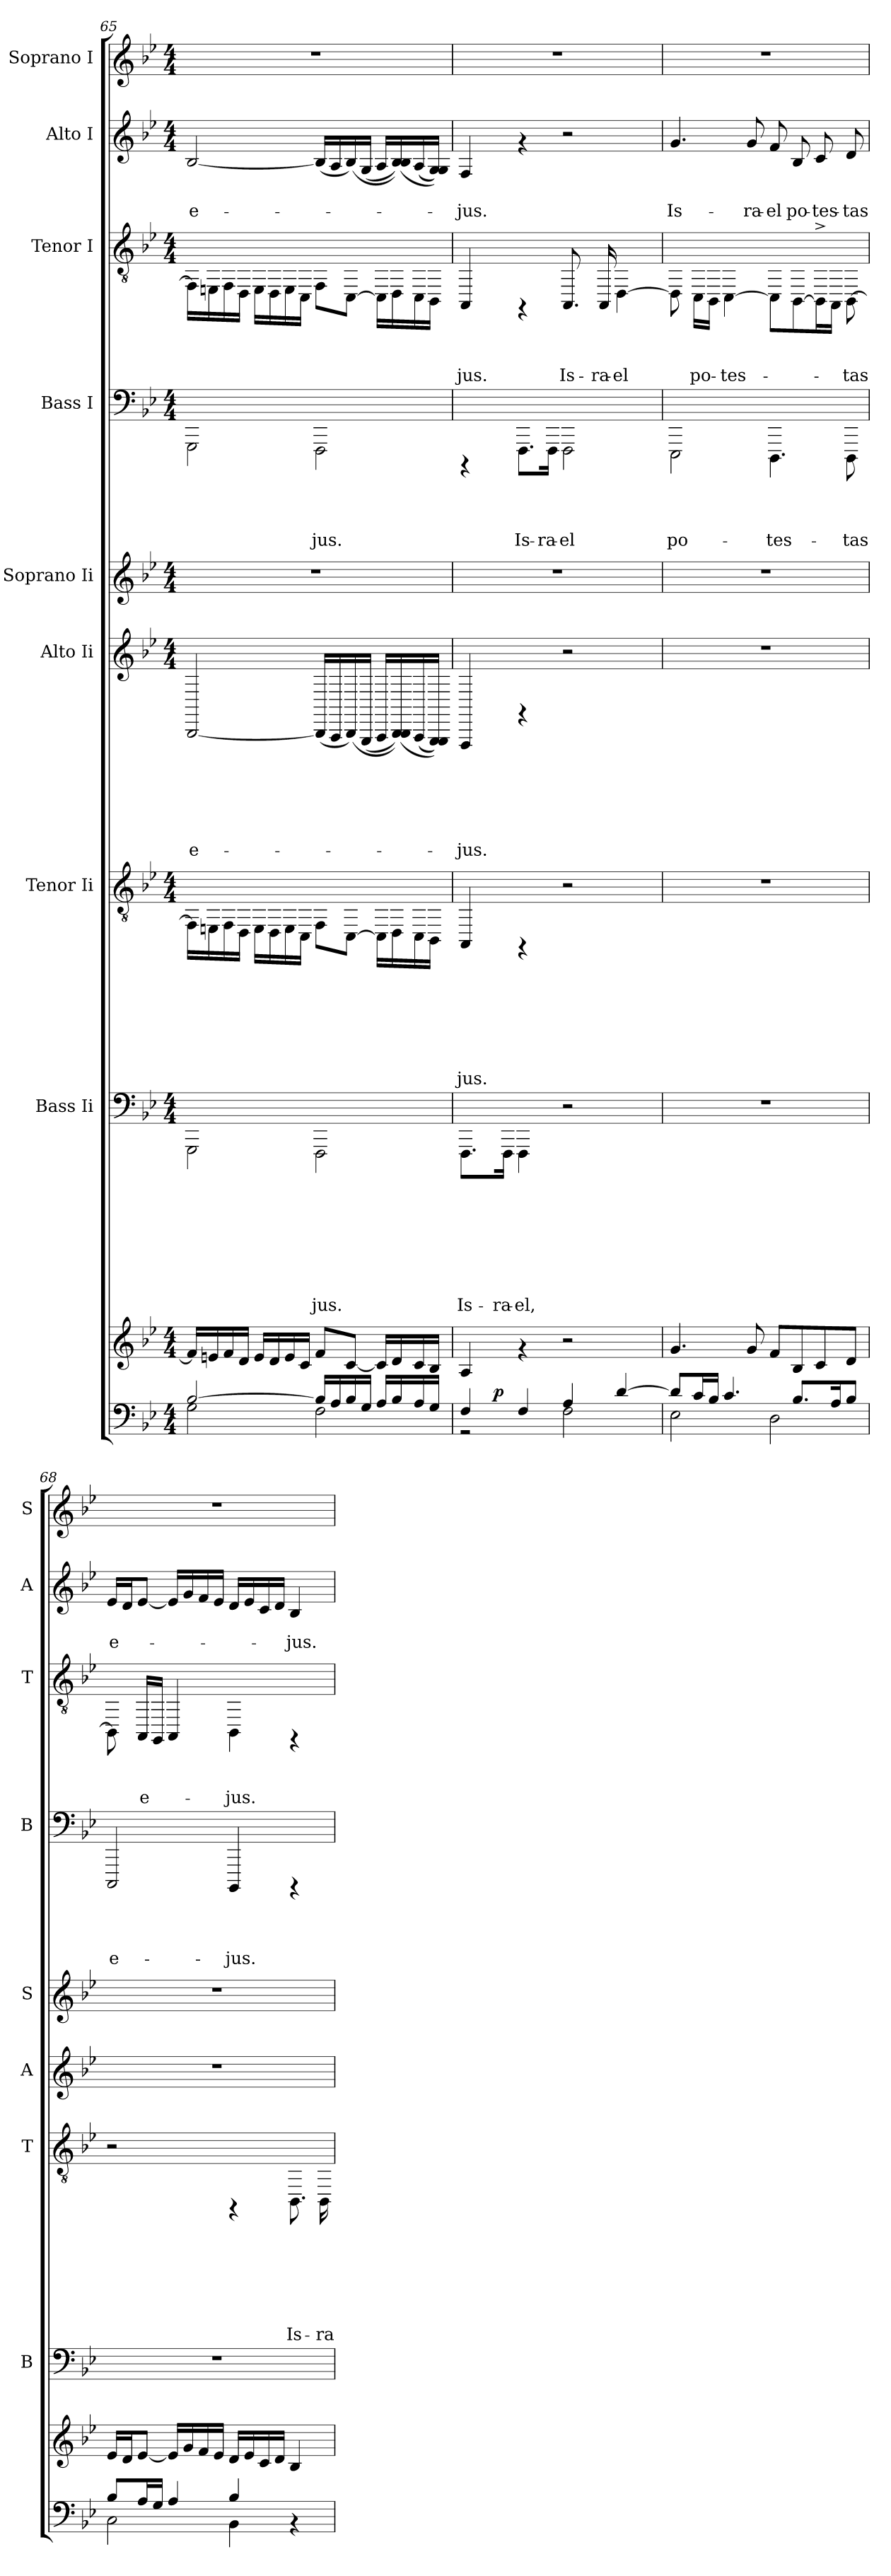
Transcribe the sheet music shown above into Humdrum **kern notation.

**kern	**kern	**dynam	**kern	**text	**text	**text	**text	**text	**text	**text	**text	**kern	**text	**text	**text	**text	**text	**text	**text	**kern	**text	**text	**text	**text	**text	**text	**kern	**kern	**text	**text	**text	**text	**kern	**text	**text	**text	**kern	**text	**text	**kern
*part9	*part9	*part9	*part8	*part8	*part8	*part8	*part8	*part8	*part8	*part8	*part8	*part7	*part7	*part7	*part7	*part7	*part7	*part7	*part7	*part6	*part6	*part6	*part6	*part6	*part6	*part6	*part5	*part4	*part4	*part4	*part4	*part4	*part3	*part3	*part3	*part3	*part2	*part2	*part2	*part1
*staff10	*staff9	*staff9/10	*staff8	*staff8	*staff8	*staff8	*staff8	*staff8	*staff8	*staff8	*staff8	*staff7	*staff7	*staff7	*staff7	*staff7	*staff7	*staff7	*staff7	*staff6	*staff6	*staff6	*staff6	*staff6	*staff6	*staff6	*staff5	*staff4	*staff4	*staff4	*staff4	*staff4	*staff3	*staff3	*staff3	*staff3	*staff2	*staff2	*staff2	*staff1
*	*	*	*I"Bass Ii	*	*	*	*	*	*	*	*	*I"Tenor Ii	*	*	*	*	*	*	*	*I"Alto Ii	*	*	*	*	*	*	*I"Soprano Ii	*I"Bass I	*	*	*	*	*I"Tenor I	*	*	*	*I"Alto I	*	*	*I"Soprano I
*	*	*	*I'B	*	*	*	*	*	*	*	*	*I'T	*	*	*	*	*	*	*	*I'A	*	*	*	*	*	*	*I'S	*I'B	*	*	*	*	*I'T	*	*	*	*I'A	*	*	*I'S
*clefF4	*clefG2	*	*clefF4	*	*	*	*	*	*	*	*	*clefGv2	*	*	*	*	*	*	*	*clefG2	*	*	*	*	*	*	*clefG2	*clefF4	*	*	*	*	*clefGv2	*	*	*	*clefG2	*	*	*clefG2
*k[b-e-]	*k[b-e-]	*	*k[b-e-]	*	*	*	*	*	*	*	*	*k[b-e-]	*	*	*	*	*	*	*	*k[b-e-]	*	*	*	*	*	*	*k[b-e-]	*k[b-e-]	*	*	*	*	*k[b-e-]	*	*	*	*k[b-e-]	*	*	*k[b-e-]
*B-:	*B-:	*	*B-:	*	*	*	*	*	*	*	*	*B-:	*	*	*	*	*	*	*	*B-:	*	*	*	*	*	*	*B-:	*B-:	*	*	*	*	*B-:	*	*	*	*B-:	*	*	*B-:
*M4/4	*M4/4	*	*M4/4	*	*	*	*	*	*	*	*	*M4/4	*	*	*	*	*	*	*	*M4/4	*	*	*	*	*	*	*M4/4	*M4/4	*	*	*	*	*M4/4	*	*	*	*M4/4	*	*	*M4/4
=65	=65	=65	=65	=65	=65	=65	=65	=65	=65	=65	=65	=65	=65	=65	=65	=65	=65	=65	=65	=65	=65	=65	=65	=65	=65	=65	=65	=65	=65	=65	=65	=65	=65	=65	=65	=65	=65	=65	=65	=65
*^	*	*	*	*	*	*	*	*	*	*	*	*	*	*	*	*	*	*	*	*	*	*	*	*	*	*	*	*	*	*	*	*	*	*	*	*	*	*	*	*
!	!	!	!	!	!	!	!	!	!	!	!	!	!	!	!	!	!	!	!	!	!	!	!	!	!	!	!LO:LY:b	!	!	!	!	!	!	!	!	!	!	!	!	!LO:LY:b	!
[>2B-/	2G\	16f/LL]	.	2GGG\	.	.	.	.	.	.	.	.	16FF\LL]	.	.	.	.	.	.	.	[<2BBB-/	.	.	.	.	.	e-	1r	2GGG\	.	.	.	.	16FF\LL]	.	.	.	[<2B-/	.	e-	1r
.	.	16en/	.	.	.	.	.	.	.	.	.	.	16EEn\	.	.	.	.	.	.	.	.	.	.	.	.	.	.	.	.	.	.	.	.	16EEn\	.	.	.	.	.	.	.
.	.	16f/	.	.	.	.	.	.	.	.	.	.	16FF\	.	.	.	.	.	.	.	.	.	.	.	.	.	.	.	.	.	.	.	.	16FF\	.	.	.	.	.	.	.
.	.	16d/JJ	.	.	.	.	.	.	.	.	.	.	16DD\JJ	.	.	.	.	.	.	.	.	.	.	.	.	.	.	.	.	.	.	.	.	16DD\JJ	.	.	.	.	.	.	.
.	.	16e/LL	.	.	.	.	.	.	.	.	.	.	16EE\LL	.	.	.	.	.	.	.	.	.	.	.	.	.	.	.	.	.	.	.	.	16EE\LL	.	.	.	.	.	.	.
.	.	16d/	.	.	.	.	.	.	.	.	.	.	16DD\	.	.	.	.	.	.	.	.	.	.	.	.	.	.	.	.	.	.	.	.	16DD\	.	.	.	.	.	.	.
.	.	16e/	.	.	.	.	.	.	.	.	.	.	16EE\	.	.	.	.	.	.	.	.	.	.	.	.	.	.	.	.	.	.	.	.	16EE\	.	.	.	.	.	.	.
.	.	16c/JJ	.	.	.	.	.	.	.	.	.	.	16CC\JJ	.	.	.	.	.	.	.	.	.	.	.	.	.	.	.	.	.	.	.	.	16CC\JJ	.	.	.	.	.	.	.
!	!	!	!	!	!	!	!	!	!	!	!	!LO:LY:b	!	!	!	!	!	!	!	!	!	!	!	!	!	!	!	!	!	!	!	!	!LO:LY:b	!	!	!	!	!	!	!	!
16B-/LL]	2F\	8f/L	.	2FFF\	.	.	.	.	.	.	.	-jus.	8FF\L	.	.	.	.	.	.	.	(>16BBB-/LL]	.	.	.	.	.	.	.	2FFF\	.	.	.	-jus.	8FF\L	.	.	.	(>16B-/LL]	.	.	.
16A/	.	.	.	.	.	.	.	.	.	.	.	.	.	.	.	.	.	.	.	.	16AAA/	.	.	.	.	.	.	.	.	.	.	.	.	.	.	.	.	16A/	.	.	.
16B-/	.	[<8c/J	.	.	.	.	.	.	.	.	.	.	[>8CC\J	.	.	.	.	.	.	.	(>16BBB-/)	.	.	.	.	.	.	.	.	.	.	.	.	[>8CC\J	.	.	.	(>16B-/)	.	.	.
16G/JJ	.	.	.	.	.	.	.	.	.	.	.	.	.	.	.	.	.	.	.	.	(>16GGG/JJ	.	.	.	.	.	.	.	.	.	.	.	.	.	.	.	.	(>16G/JJ	.	.	.
16A/LL	.	16c/LL]	.	.	.	.	.	.	.	.	.	.	16CC\LL]	.	.	.	.	.	.	.	16AAA/LL	.	.	.	.	.	.	.	.	.	.	.	.	16CC\LL]	.	.	.	16A/LL	.	.	.
16B-/	.	16d/	.	.	.	.	.	.	.	.	.	.	16DD\	.	.	.	.	.	.	.	(>16BBB-/ 16BBB-/))	.	.	.	.	.	.	.	.	.	.	.	.	16DD\	.	.	.	(>16B-/ 16B-/))	.	.	.
16A/	.	16c/	.	.	.	.	.	.	.	.	.	.	16CC\	.	.	.	.	.	.	.	(<16AAA/	.	.	.	.	.	.	.	.	.	.	.	.	16CC\	.	.	.	(<16A/	.	.	.
16G/JJ	.	16B-/JJ	.	.	.	.	.	.	.	.	.	.	16BBB-\JJ	.	.	.	.	.	.	.	16GGG/ 16GGG/JJ))	.	.	.	.	.	.	.	.	.	.	.	.	16BBB-\JJ	.	.	.	16G/ 16G/JJ))	.	.	.
=66	=66	=66	=66	=66	=66	=66	=66	=66	=66	=66	=66	=66	=66	=66	=66	=66	=66	=66	=66	=66	=66	=66	=66	=66	=66	=66	=66	=66	=66	=66	=66	=66	=66	=66	=66	=66	=66	=66	=66	=66	=66
!	!	!	!	!	!	!	!	!	!	!	!	!LO:LY:b	!	!	!	!	!	!	!	!LO:LY:b	!	!	!	!	!	!	!LO:LY:b	!	!	!	!	!	!	!	!	!	!LO:LY:b	!	!	!LO:LY:b	!
*	*^	*	*	*	*	*	*	*	*	*	*	*	*	*	*	*	*	*	*	*	*	*	*	*	*	*	*	*	*	*	*	*	*	*	*	*	*	*	*	*	*
4F/	2r	8ryy	4A/	.	8.FFF\L	.	.	.	.	.	.	.	Is-	4AAA/	.	.	.	.	.	.	-jus.	4FFF/	.	.	.	.	.	-jus.	1r	4rAAAA	.	.	.	.	4AAA/	.	.	-jus.	4F/	.	-jus.	1r
.	.	32ryy	.	.	.	.	.	.	.	.	.	.	.	.	.	.	.	.	.	.	.	.	.	.	.	.	.	.	.	.	.	.	.	.	.	.	.	.	.	.	.	.
!	!	!	!	!LO:DY:a=2	!	!	!	!	!	!	!	!	!	!	!	!	!	!	!	!	!	!	!	!	!	!	!	!	!	!	!	!	!	!	!	!	!	!	!	!	!	!
.	.	2ryy	.	p	.	.	.	.	.	.	.	.	.	.	.	.	.	.	.	.	.	.	.	.	.	.	.	.	.	.	.	.	.	.	.	.	.	.	.	.	.	.
!	!	!	!	!	!	!	!	!	!	!	!	!	!LO:LY:b	!	!	!	!	!	!	!	!	!	!	!	!	!	!	!	!	!	!	!	!	!	!	!	!	!	!	!	!	!
.	.	.	.	.	16FFF\Jk	.	.	.	.	.	.	.	-ra-	.	.	.	.	.	.	.	.	.	.	.	.	.	.	.	.	.	.	.	.	.	.	.	.	.	.	.	.	.
!	!	!	!	!	!	!	!	!	!	!	!	!	!LO:LY:b	!	!	!	!	!	!	!	!	!	!	!	!	!	!	!	!	!	!	!	!	!LO:LY:b	!	!	!	!	!	!	!	!
4F/	.	.	4rf	.	4FFF\	.	.	.	.	.	.	.	-el,	4rFFF	.	.	.	.	.	.	.	4rFF	.	.	.	.	.	.	.	8.FFF\L	.	.	.	Is-	4rFFF	.	.	.	4rf	.	.	.
!	!	!	!	!	!	!	!	!	!	!	!	!	!	!	!	!	!	!	!	!	!	!	!	!	!	!	!	!	!	!	!	!	!	!LO:LY:b	!	!	!	!	!	!	!	!
.	.	.	.	.	.	.	.	.	.	.	.	.	.	.	.	.	.	.	.	.	.	.	.	.	.	.	.	.	.	16FFF\Jk	.	.	.	-ra-	.	.	.	.	.	.	.	.
!	!	!	!	!	!	!	!	!	!	!	!	!	!	!	!	!	!	!	!	!	!	!	!	!	!	!	!	!	!	!	!	!	!	!LO:LY:b	!	!	!	!LO:LY:b	!	!	!	!
4A/	2F\	.	2r	.	2r	.	.	.	.	.	.	.	.	2r	.	.	.	.	.	.	.	2r	.	.	.	.	.	.	.	2FFF\	.	.	.	-el	8.AAA/	.	.	Is-	2r	.	.	.
.	.	4ryy	.	.	.	.	.	.	.	.	.	.	.	.	.	.	.	.	.	.	.	.	.	.	.	.	.	.	.	.	.	.	.	.	.	.	.	.	.	.	.	.
!	!	!	!	!	!	!	!	!	!	!	!	!	!	!	!	!	!	!	!	!	!	!	!	!	!	!	!	!	!	!	!	!	!	!	!	!	!	!LO:LY:b	!	!	!	!
.	.	.	.	.	.	.	.	.	.	.	.	.	.	.	.	.	.	.	.	.	.	.	.	.	.	.	.	.	.	.	.	.	.	.	16AAA/	.	.	-ra-	.	.	.	.
!	!	!	!	!	!	!	!	!	!	!	!	!	!	!	!	!	!	!	!	!	!	!	!	!	!	!	!	!	!	!	!	!	!	!	!	!	!	!LO:LY:b	!	!	!	!
[>4d/	.	.	.	.	.	.	.	.	.	.	.	.	.	.	.	.	.	.	.	.	.	.	.	.	.	.	.	.	.	.	.	.	.	.	[>4DD\	.	.	-el	.	.	.	.
.	.	16.ryy	.	.	.	.	.	.	.	.	.	.	.	.	.	.	.	.	.	.	.	.	.	.	.	.	.	.	.	.	.	.	.	.	.	.	.	.	.	.	.	.
=67	=67	=67	=67	=67	=67	=67	=67	=67	=67	=67	=67	=67	=67	=67	=67	=67	=67	=67	=67	=67	=67	=67	=67	=67	=67	=67	=67	=67	=67	=67	=67	=67	=67	=67	=67	=67	=67	=67	=67	=67	=67	=67
!	!	!	!	!	!	!	!	!	!	!	!	!	!	!	!	!	!	!	!	!	!	!	!	!	!	!	!	!	!	!	!	!	!	!LO:LY:b	!	!	!	!	!	!	!LO:LY:b	!
*	*v	*v	*	*	*	*	*	*	*	*	*	*	*	*	*	*	*	*	*	*	*	*	*	*	*	*	*	*	*	*	*	*	*	*	*	*	*	*	*	*	*	*
8d/L]	2E-\	4.g/	.	1r	.	.	.	.	.	.	.	.	1r	.	.	.	.	.	.	.	1r	.	.	.	.	.	.	1r	2EEE-\	.	.	.	po-	8DD\]	.	.	.	4.g/	.	Is-	1r
!	!	!	!	!	!	!	!	!	!	!	!	!	!	!	!	!	!	!	!	!	!	!	!	!	!	!	!	!	!	!	!	!	!	!	!	!	!LO:LY:b	!	!	!	!
16c/L	.	.	.	.	.	.	.	.	.	.	.	.	.	.	.	.	.	.	.	.	.	.	.	.	.	.	.	.	.	.	.	.	.	16CC\LL	.	.	po-	.	.	.	.
16B-/JJ	.	.	.	.	.	.	.	.	.	.	.	.	.	.	.	.	.	.	.	.	.	.	.	.	.	.	.	.	.	.	.	.	.	16BBB-\JJ	.	.	.	.	.	.	.
!	!	!	!	!	!	!	!	!	!	!	!	!	!	!	!	!	!	!	!	!	!	!	!	!	!	!	!	!	!	!	!	!	!	!	!	!	!LO:LY:b	!	!	!	!
4.c/	.	.	.	.	.	.	.	.	.	.	.	.	.	.	.	.	.	.	.	.	.	.	.	.	.	.	.	.	.	.	.	.	.	[>4CC\	.	.	-tes-	.	.	.	.
!	!	!	!	!	!	!	!	!	!	!	!	!	!	!	!	!	!	!	!	!	!	!	!	!	!	!	!	!	!	!	!	!	!	!	!	!	!	!	!	!LO:LY:b	!
.	.	8g/	.	.	.	.	.	.	.	.	.	.	.	.	.	.	.	.	.	.	.	.	.	.	.	.	.	.	.	.	.	.	.	.	.	.	.	8g/	.	-ra-	.
!	!	!	!	!	!	!	!	!	!	!	!	!	!	!	!	!	!	!	!	!	!	!	!	!	!	!	!	!	!	!	!	!	!LO:LY:b	!	!	!	!	!	!	!LO:LY:b	!
.	2D\	8f/L	.	.	.	.	.	.	.	.	.	.	.	.	.	.	.	.	.	.	.	.	.	.	.	.	.	.	4.DDD\	.	.	.	-tes-	8CC\L]	.	.	.	8f/	.	-el	.
!	!	!	!	!	!	!	!	!	!	!	!	!	!	!	!	!	!	!	!	!	!	!	!	!	!	!	!	!	!	!	!	!	!	!	!	!	!	!	!	!LO:LY:b	!
8.B-/L	.	8B-/	.	.	.	.	.	.	.	.	.	.	.	.	.	.	.	.	.	.	.	.	.	.	.	.	.	.	.	.	.	.	.	[>8BBB-\	.	.	.	8B-/	.	po-	.
!	!	!	!	!	!	!	!	!	!	!	!	!	!	!	!	!	!	!	!	!	!	!	!	!	!	!	!	!	!	!	!	!	!	!	!	!	!	!	!	!LO:LY:b	!
.	.	8c/	.	.	.	.	.	.	.	.	.	.	.	.	.	.	.	.	.	.	.	.	.	.	.	.	.	.	.	.	.	.	.	16BBB-^>\L]	.	.	.	8c/	.	-tes-	.
16A/k	.	.	.	.	.	.	.	.	.	.	.	.	.	.	.	.	.	.	.	.	.	.	.	.	.	.	.	.	.	.	.	.	.	16AAA\JJ	.	.	.	.	.	.	.
!	!	!	!	!	!	!	!	!	!	!	!	!	!	!	!	!	!	!	!	!	!	!	!	!	!	!	!	!	!	!	!	!	!LO:LY:b	!	!	!	!LO:LY:b	!	!	!LO:LY:b	!
8B-/J	.	8d/J	.	.	.	.	.	.	.	.	.	.	.	.	.	.	.	.	.	.	.	.	.	.	.	.	.	.	8DDD\	.	.	.	-tas	[>8BBB-\	.	.	-tas	8d/	.	-tas	.
!!LO:PB:g=z
=68	=68	=68	=68	=68	=68	=68	=68	=68	=68	=68	=68	=68	=68	=68	=68	=68	=68	=68	=68	=68	=68	=68	=68	=68	=68	=68	=68	=68	=68	=68	=68	=68	=68	=68	=68	=68	=68	=68	=68	=68	=68
!	!	!	!	!	!	!	!	!	!	!	!	!	!	!	!	!	!	!	!	!	!	!	!	!	!	!	!	!	!	!	!	!	!LO:LY:b	!	!	!	!	!	!	!LO:LY:b	!
8B-/L	2C\	16e-/LL	.	1r	.	.	.	.	.	.	.	.	2r	.	.	.	.	.	.	.	1r	.	.	.	.	.	.	1r	2CCC/	.	.	.	e-	8BBB-\]	.	.	.	16e-/LL	.	e-	1r
.	.	16d/J	.	.	.	.	.	.	.	.	.	.	.	.	.	.	.	.	.	.	.	.	.	.	.	.	.	.	.	.	.	.	.	.	.	.	.	16d/J	.	.	.
!	!	!	!	!	!	!	!	!	!	!	!	!	!	!	!	!	!	!	!	!	!	!	!	!	!	!	!	!	!	!	!	!	!	!	!	!	!LO:LY:b	!	!	!	!
16A/L	.	[<8e-/J	.	.	.	.	.	.	.	.	.	.	.	.	.	.	.	.	.	.	.	.	.	.	.	.	.	.	.	.	.	.	.	16AAA/LL	.	.	e-	[<8e-/J	.	.	.
16G/JJ	.	.	.	.	.	.	.	.	.	.	.	.	.	.	.	.	.	.	.	.	.	.	.	.	.	.	.	.	.	.	.	.	.	16GGG/JJ	.	.	.	.	.	.	.
4A/	.	16e-/LL]	.	.	.	.	.	.	.	.	.	.	.	.	.	.	.	.	.	.	.	.	.	.	.	.	.	.	.	.	.	.	.	4AAA/	.	.	.	16e-/LL]	.	.	.
.	.	16g/	.	.	.	.	.	.	.	.	.	.	.	.	.	.	.	.	.	.	.	.	.	.	.	.	.	.	.	.	.	.	.	.	.	.	.	16g/	.	.	.
.	.	16f/	.	.	.	.	.	.	.	.	.	.	.	.	.	.	.	.	.	.	.	.	.	.	.	.	.	.	.	.	.	.	.	.	.	.	.	16f/	.	.	.
.	.	16e-/JJ	.	.	.	.	.	.	.	.	.	.	.	.	.	.	.	.	.	.	.	.	.	.	.	.	.	.	.	.	.	.	.	.	.	.	.	16e-/JJ	.	.	.
!	!	!	!	!	!	!	!	!	!	!	!	!	!	!	!	!	!	!	!	!	!	!	!	!	!	!	!	!	!	!	!	!	!LO:LY:b	!	!	!	!LO:LY:b	!	!	!	!
4B-/	4BB-\	16d/LL	.	.	.	.	.	.	.	.	.	.	4rFFF	.	.	.	.	.	.	.	.	.	.	.	.	.	.	.	4BBBB-/	.	.	.	-jus.	4BBB-\	.	.	-jus.	16d/LL	.	.	.
.	.	16e-/	.	.	.	.	.	.	.	.	.	.	.	.	.	.	.	.	.	.	.	.	.	.	.	.	.	.	.	.	.	.	.	.	.	.	.	16e-/	.	.	.
.	.	16c/	.	.	.	.	.	.	.	.	.	.	.	.	.	.	.	.	.	.	.	.	.	.	.	.	.	.	.	.	.	.	.	.	.	.	.	16c/	.	.	.
.	.	16d/JJ	.	.	.	.	.	.	.	.	.	.	.	.	.	.	.	.	.	.	.	.	.	.	.	.	.	.	.	.	.	.	.	.	.	.	.	16d/JJ	.	.	.
!	!	!	!	!	!	!	!	!	!	!	!	!	!	!	!	!	!	!	!	!LO:LY:b	!	!	!	!	!	!	!	!	!	!	!	!	!	!	!	!	!	!	!	!LO:LY:b	!
4rAA	4ryy	4B-/	.	.	.	.	.	.	.	.	.	.	8.BBB-\	.	.	.	.	.	.	Is-	.	.	.	.	.	.	.	.	4rAAAA	.	.	.	.	4rFFF	.	.	.	4B-/	.	-jus.	.
!	!	!	!	!	!	!	!	!	!	!	!	!	!	!	!	!	!	!	!	!LO:LY:b	!	!	!	!	!	!	!	!	!	!	!	!	!	!	!	!	!	!	!	!	!
.	.	.	.	.	.	.	.	.	.	.	.	.	16BBB-\	.	.	.	.	.	.	-ra-	.	.	.	.	.	.	.	.	.	.	.	.	.	.	.	.	.	.	.	.	.
*v	*v	*	*	*	*	*	*	*	*	*	*	*	*	*	*	*	*	*	*	*	*	*	*	*	*	*	*	*	*	*	*	*	*	*	*	*	*	*	*	*	*
=	=	=	=	=	=	=	=	=	=	=	=	=	=	=	=	=	=	=	=	=	=	=	=	=	=	=	=	=	=	=	=	=	=	=	=	=	=	=	=	=
*-	*-	*-	*-	*-	*-	*-	*-	*-	*-	*-	*-	*-	*-	*-	*-	*-	*-	*-	*-	*-	*-	*-	*-	*-	*-	*-	*-	*-	*-	*-	*-	*-	*-	*-	*-	*-	*-	*-	*-	*-
